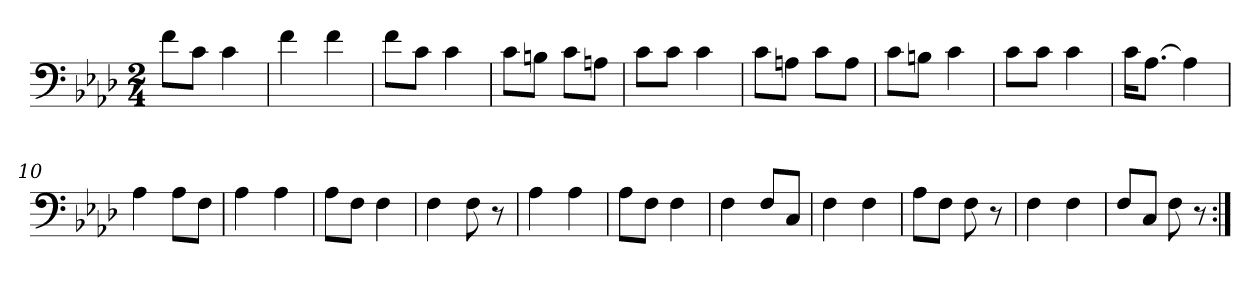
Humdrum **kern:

**kern
*part1
*staff1
*clefF4
*k[b-e-a-d-]
*M2/4
=1
8f\L
8c\J
4c\
=2
4f\
4f\
=3
8f\L
8c\J
4c\
=4
8c\L
8Bn\J
8c\L
8An\J
=5
8c\L
8c\J
4c\
=6
8c\L
8An\J
8c\L
8A\J
=7
8c\L
8Bn\J
4c\
=8
8c\L
8c\J
4c\
=9
16c\KL
[8.A-\J
4A-\]
=10
4A-\
8A-\L
8F\J
=11
4A-\
4A-\
=12
8A-\L
8F\J
4F\
=13
4F\
8F\
8r
=14
4A-\
4A-\
=15
8A-\L
8F\J
4F\
=16
4F\
8F/L
8C/J
=17
4F\
4F\
=18
8A-\L
8F\J
8F\
8r
=19
4F\
4F\
=20
8F/L
8C/J
8F\
8r
=:|!
*-
